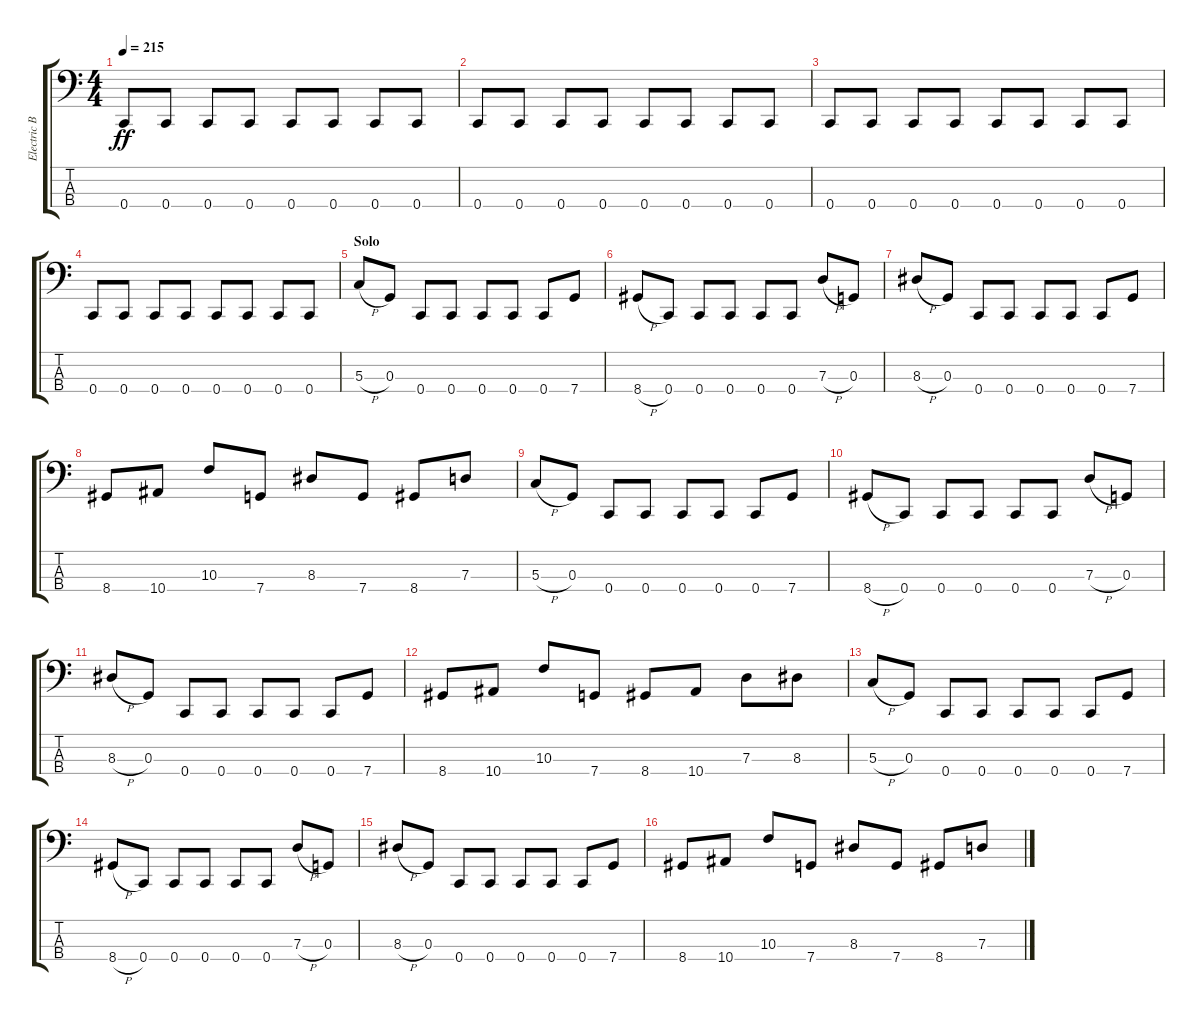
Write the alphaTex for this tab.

\track ("Electric Bass" "Electric B") {instrument electricbassfinger}
\staff {score tabs}
\tuning (F2 C2 G1 C1) {hide}
\ts (4 4)
\tempo 215
\clef f4
\ks c
0.4.8{dy ff} 0.4.8 0.4.8 0.4.8 0.4.8 0.4.8 0.4.8 0.4.8 |
0.4.8 0.4.8 0.4.8 0.4.8 0.4.8 0.4.8 0.4.8 0.4.8 |
0.4.8 0.4.8 0.4.8 0.4.8 0.4.8 0.4.8 0.4.8 0.4.8 |
0.4.8 0.4.8 0.4.8 0.4.8 0.4.8 0.4.8 0.4.8 0.4.8 |
\section ("" "Solo")
5.3{h}.8 0.3.8 0.4.8 0.4.8 0.4.8 0.4.8 0.4.8 7.4.8 |
8.4{h}.8 0.4.8 0.4.8 0.4.8 0.4.8 0.4.8 7.3{h}.8 0.3.8 |
8.3{h}.8 0.3.8 0.4.8 0.4.8 0.4.8 0.4.8 0.4.8 7.4.8 |
8.4.8 10.4.8 10.3.8 7.4.8 8.3.8 7.4.8 8.4.8 7.3.8 |
5.3{h}.8 0.3.8 0.4.8 0.4.8 0.4.8 0.4.8 0.4.8 7.4.8 |
8.4{h}.8 0.4.8 0.4.8 0.4.8 0.4.8 0.4.8 7.3{h}.8 0.3.8 |
8.3{h}.8 0.3.8 0.4.8 0.4.8 0.4.8 0.4.8 0.4.8 7.4.8 |
8.4.8 10.4.8 10.3.8 7.4.8 8.4.8 10.4.8 7.3.8 8.3.8 |
5.3{h}.8 0.3.8 0.4.8 0.4.8 0.4.8 0.4.8 0.4.8 7.4.8 |
8.4{h}.8 0.4.8 0.4.8 0.4.8 0.4.8 0.4.8 7.3{h}.8 0.3.8 |
8.3{h}.8 0.3.8 0.4.8 0.4.8 0.4.8 0.4.8 0.4.8 7.4.8 |
8.4.8 10.4.8 10.3.8 7.4.8 8.3.8 7.4.8 8.4.8 7.3.8
